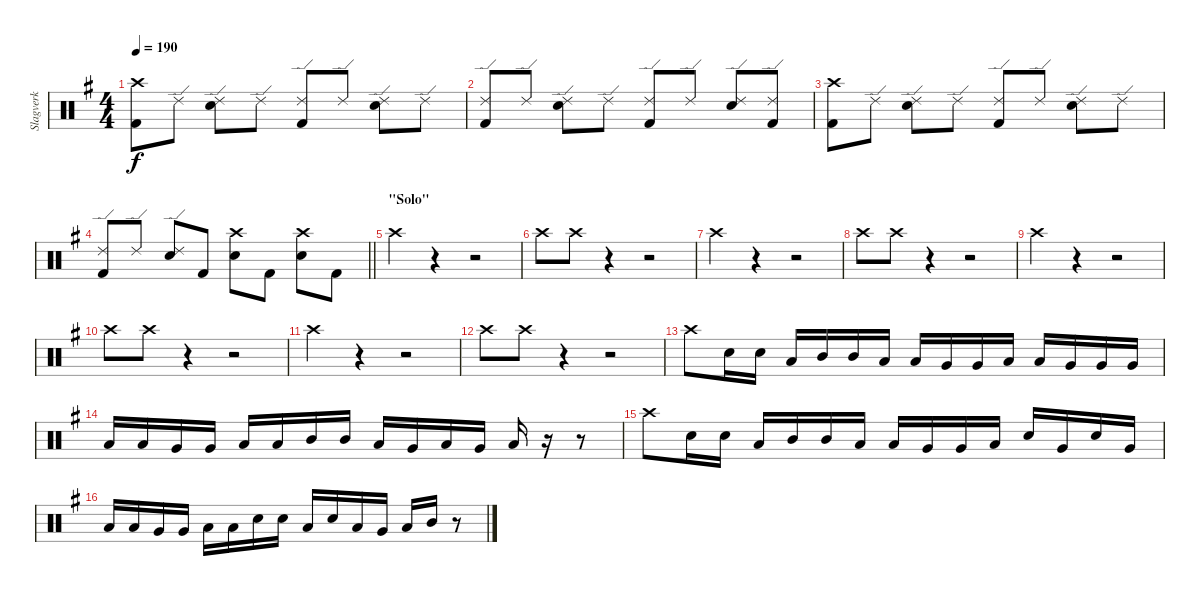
\track ("Slagverk" "Slagverk") {instrument percussion}
\staff {score}
\articulation defaults
\ts (4 4)
\tempo 190
\clef neutral
\ks g
("Crash high (hit)" "Kick (hit) 2").8{dy f} "Ride (edge) 2".8 ("Ride (edge) 2" "Electric Snare (hit)").8 "Ride (edge) 2".8 ("Ride (edge) 2" "Kick (hit) 2").8 "Ride (edge) 2".8 ("Ride (edge) 2" "Electric Snare (hit)").8 "Ride (edge) 2".8 |
("Ride (edge) 2" "Kick (hit) 2").8 "Ride (edge) 2".8 ("Ride (edge) 2" "Electric Snare (hit)").8 "Ride (edge) 2".8 ("Ride (edge) 2" "Kick (hit) 2").8 "Ride (edge) 2".8 ("Ride (edge) 2" "Electric Snare (hit)").8 ("Ride (edge) 2" "Kick (hit) 2").8 |
("Crash high (hit)" "Kick (hit) 2").8 "Ride (edge) 2".8 ("Ride (edge) 2" "Electric Snare (hit)").8 "Ride (edge) 2".8 ("Ride (edge) 2" "Kick (hit) 2").8 "Ride (edge) 2".8 ("Ride (edge) 2" "Electric Snare (hit)").8 "Ride (edge) 2".8 |
\barLineRight lightlight
("Ride (edge) 2" "Kick (hit) 2").8 "Ride (edge) 2".8 ("Ride (edge) 2" "Electric Snare (hit)").8 "Kick (hit) 2".8 ("Crash high (hit)" "Electric Snare (hit)").8 "Kick (hit) 2".8 ("Crash high (hit)" "Electric Snare (hit)").8 "Kick (hit) 2".8 |
\section ("" "\"Solo\"")
"Crash high (hit)".4 r.4 r.2 |
"Crash high (hit)".8 "Crash high (hit)".8 r.4 r.2 |
"Crash high (hit)".4 r.4 r.2 |
"Crash high (hit)".8 "Crash high (hit)".8 r.4 r.2 |
"Crash high (hit)".4 r.4 r.2 |
"Crash high (hit)".8 "Crash high (hit)".8 r.4 r.2 |
"Crash high (hit)".4 r.4 r.2 |
"Crash high (hit)".8 "Crash high (hit)".8 r.4 r.2 |
"Crash high (hit)".8 "Electric Snare (hit)".16 "Electric Snare (hit)".16 "Low Tom (hit)".16 "Mid Tom (hit)".16 "Mid Tom (hit)".16 "Low Tom (hit)".16 "Low Tom (hit)".16 "Very Low Tom (hit)".16 "Very Low Tom (hit)".16 "Low Tom (hit)".16 "Low Tom (hit)".16 "Very Low Tom (hit)".16 "Very Low Tom (hit)".16 "Very Low Tom (hit)".16 |
"Low Floor Tom (hit)".16 "Low Floor Tom (hit)".16 "Very Low Tom (hit)".16 "Very Low Tom (hit)".16 "Low Tom (hit)".16 "Low Tom (hit)".16 "Mid Tom (hit)".16 "Mid Tom (hit)".16 "Low Tom (hit)".16 "Very Low Tom (hit)".16 "Low Tom (hit)".16 "Very Low Tom (hit)".16 "Low Tom (hit)".16 r.16 r.8 |
"Crash high (hit)".8 "Electric Snare (hit)".16 "Electric Snare (hit)".16 "Low Tom (hit)".16 "Mid Tom (hit)".16 "Mid Tom (hit)".16 "Low Tom (hit)".16 "Low Tom (hit)".16 "Very Low Tom (hit)".16 "Very Low Tom (hit)".16 "Low Tom (hit)".16 "Electric Snare (hit)".16 "Very Low Tom (hit)".16 "Electric Snare (hit)".16 "Very Low Tom (hit)".16 |
"Low Floor Tom (hit)".16 "Low Floor Tom (hit)".16 "Very Low Tom (hit)".16 "Very Low Tom (hit)".16 "Low Tom (hit)".16 "Low Tom (hit)".16 "Electric Snare (hit)".16 "Electric Snare (hit)".16 "Low Tom (hit)".16 "Electric Snare (hit)".16 "Low Tom (hit)".16 "Very Low Tom (hit)".16 "Low Tom (hit)".16 "Mid Tom (hit)".16 r.8
